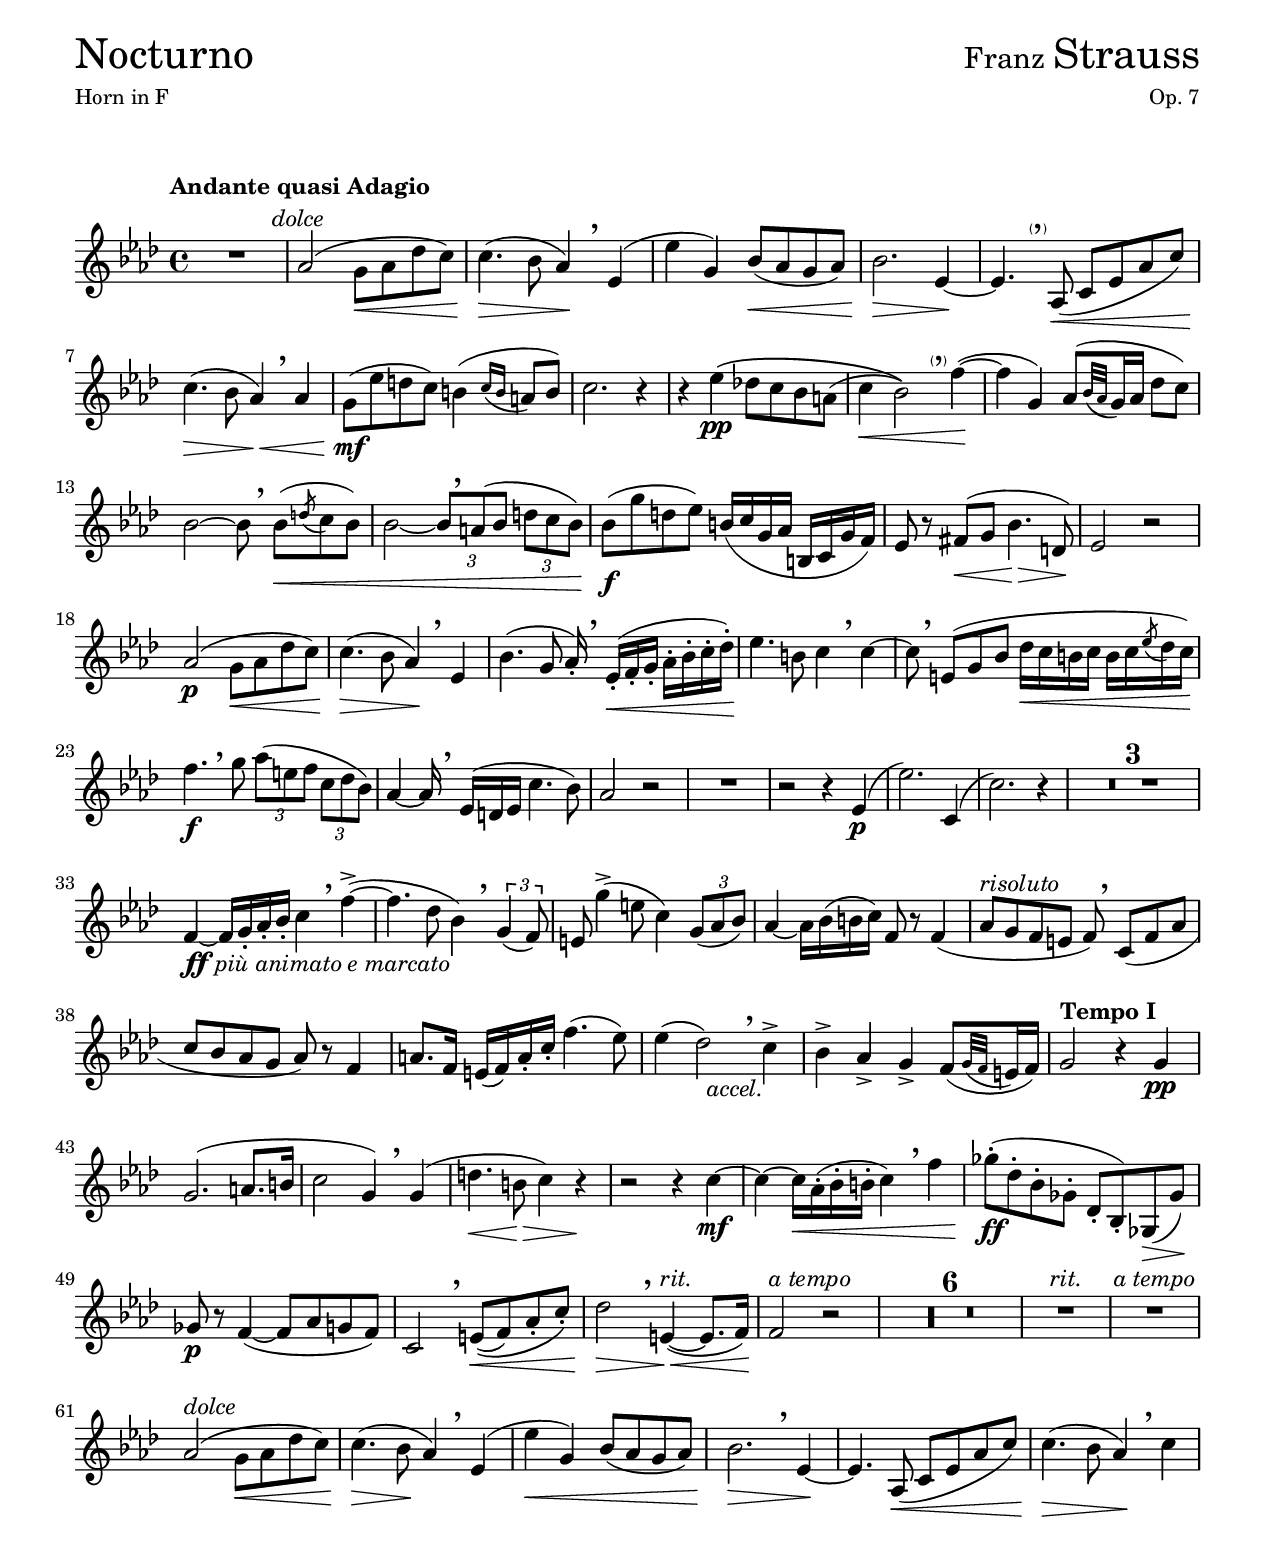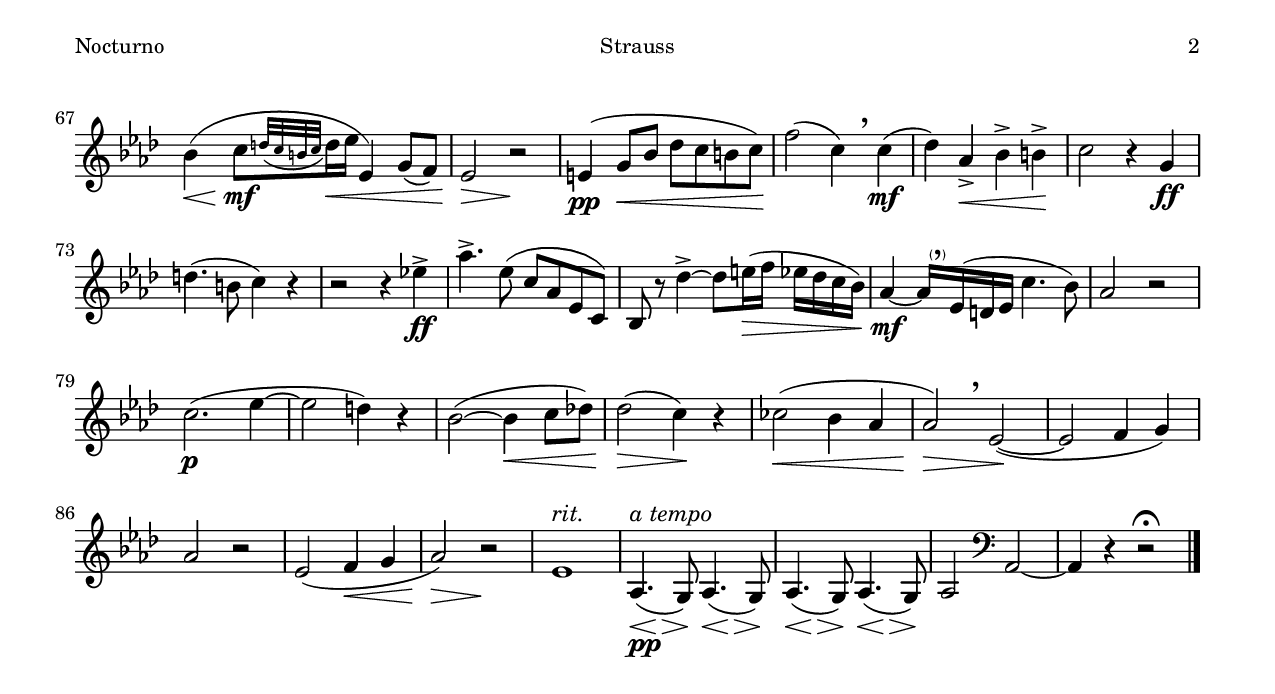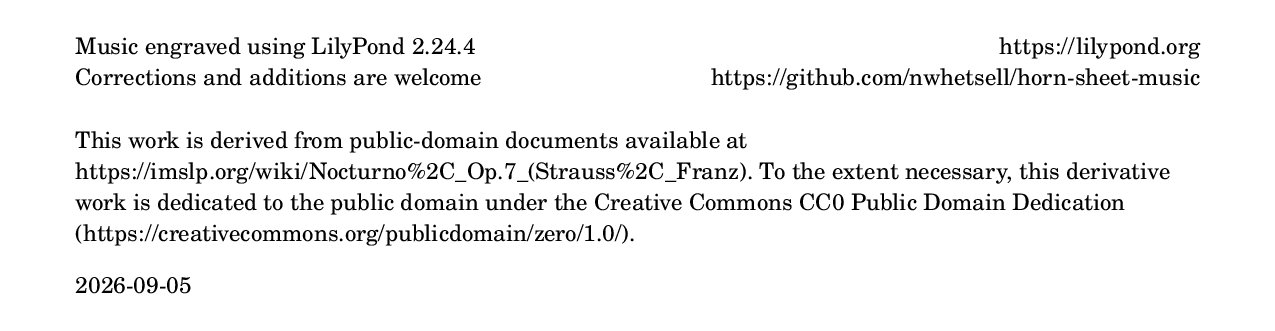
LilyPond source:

\version "2.24.0"

source-url = "https://imslp.org/wiki/Nocturno%2C_Op.7_(Strauss%2C_Franz)"
\header {
  composer-last-name = "Strauss"
  composer-first-name = "Franz"
  title = "Nocturno"
  opus = "Op. 7"
  instrument = "Horn in F"
}

\include "../titling.ily"
\include "settings.ily"

\pointAndClickOff

\layout {
  \context {
    \Score
    skipBars = ##t
    \override BreathingSign.Y-offset = #3
    #(if preserve-line-breaks? #{
      \override NonMusicalPaperColumn.line-break-permission = ##f
    #})
  }
}

\score {
  \new Staff <<
    \new Voice \relative {
      \language "english"

      \transposition f

      \key a-flat \major
      \time 4/4

      \once \override Score.MetronomeMark.padding = #4
      \tempo "Andante quasi Adagio"

      R1

      a-flat'2^\markup { \center-align \italic "dolce" }( g8 \< a-flat d-flat c) |
      c4.( \> b-flat8 a-flat4) \! \breathe e-flat( |
      e-flat'4 g,) b-flat8( \< a-flat g a-flat) |
      b-flat2. \> e-flat,4~ \! |
      e-flat4. \parenthesize \breathe a-flat,8( \< c e-flat a-flat c) |
      c4.( \> b-flat8 a-flat4) \< \breathe a-flat |
      g8( \mf e-flat' d c) b4( \appoggiatura { c16 b } a8 b) |
      c2. r4 |
      r4 e-flat4\( \pp d-flat!8 c b-flat a( |
      c4 \< b-flat2)\) \parenthesize \breathe f'4~( \! |
      f4 g,) a-flat8([ \appoggiatura { b-flat32 a-flat } g16 a-flat] d-flat8 c) |
      b-flat2~8 \breathe b-flat( \< \acciaccatura d c b-flat) |
      b-flat2~ \tuplet 3/2 4 { \once \tupletDown b-flat8[ \tweak Y-offset #4 \breathe a( b-flat] d c b-flat) } |
      b-flat8( \f g' d e-flat) b16( c g a-flat b, c g' f) |
      e-flat8 r8 f-sharp( \< g b-flat4. \> d,8) \! |
      e-flat2 r |
      a-flat2( \p g8 \< a-flat d-flat c) |
      c4.( \> b-flat8 a-flat4) \! \breathe e-flat |
      b-flat'4.( g8 a-flat16-.) \breathe e-flat-.( \< f-. g-. a-flat-. b-flat-. c-. d-flat-.) \! |
      e-flat4. b8 c4 \breathe c~ |
      c8 \breathe e,( g b-flat d-flat16 \< c b c b c \acciaccatura e-flat8 d-flat16 c) |
      f4. \f \breathe g8 \tuplet 3/2 4 { a-flat( e f c d-flat b-flat) }
      a-flat4~16 \breathe e-flat16( d e-flat c'4. b-flat8) |
      a-flat2 r |

      R1
      r2 r4 e-flat( \p |
      e-flat'2.) c,4( |
      c'2.) r4 |
      R1*3

      f,4~_\markup { \dynamic "ff" \italic "più animato e marcato" } f16 g-. a-flat-. b-flat-. c4 \breathe f~->( |
      f4. d-flat8 b-flat4) \breathe \tuplet 3/2 { g4( f8) } |
      e8 g'4->( e8 c4) \tuplet 3/2 { g8( a-flat b-flat) } |
      a-flat4~16 b-flat( b c) f,8 r f4( |
      a-flat8^\markup { \italic "risoluto" } g f e f) \breathe c( f a-flat |
      c b-flat a-flat g a-flat) r f4 |
      a8. f16 e( f) a-. c-. f4.( e-flat8) |
      e-flat4( d-flat2) \breathe c4->-\markup { \right-align \italic "accel." } |
      b-flat-> a-flat-> g-> \shape #'((0 . 0) (0 . -0.5) (0 . -0.5) (0 . 0)) Slur f8[( \appoggiatura { g32 f } e16 f)] |

      \tempo "Tempo I"
      g2 r4 g \pp |
      g2.( a8. b16 |
      c2 g4) \breathe g( |
      d'4. \< b8 \> c4) r \! |
      r2 r4 c~ \mf |
      c~16 \< a-flat16-.( b-flat-. b-. c4) \breathe f |
      g-flat8-.( \ff d-flat-. b-flat-. g-flat-. d-flat-. b-flat-.) g-flat( \> g-flat') \! |
      g-flat \p r f4~( f8 a-flat g f) |
      c2 \breathe e8\(( \< f) a-flat-. c-.\) |
      d-flat2 \> \breathe e,4~^\markup { \combine
        \italic "rit."
        \transparent "p" % This aligns the baselines of “rit.” and “a tempo”.
      }( \< e8. f16) \! |
      f2^\markup { \italic "a tempo" } r |

      R1*6
      R1^\markup { \combine \italic "rit." \transparent "p" }
      R1^\markup { \italic "a tempo" }
      a-flat2^\markup { \italic dolce }( g8 \< a-flat d-flat c) |
      c4.( \> b-flat8 \! a-flat4) \breathe e-flat( |
      e-flat'4 \< g,) b-flat8( a-flat g a-flat) |
      b-flat2. \> \breathe e-flat,4~ \! |
      e-flat4. a-flat,8( \< c e-flat a-flat c) |
      c4.( \> b-flat8 a-flat4) \! \breathe c |
      b-flat4( \tweak minimum-length #4 \< c8[ \mf \appoggiatura { d32 c b c } d16 \< e-flat] e-flat,4) g8( f) |
      e-flat2 \> r \! |
      e4( \pp g8 \< b-flat d-flat c b c) \! |
      f2( c4) \breathe c( \mf |
      d-flat4) a-flat-> \< b-flat-> b-> \! |
      c2 r4 g \ff |
      d'4.( b8 c4) r |
      r2 r4 e-flat!-> \ff |
      a-flat4.-> e-flat8( c a-flat e-flat c) |
      b-flat8 r d-flat'4->~8 e16( \> f e-flat d-flat c b-flat) |
      a-flat4~ \mf a-flat16[ \parenthesize \breathe e-flat16( d e-flat] c'4. b-flat8) |
      a-flat2 r |

      c2.( \p e-flat4~ |
      e-flat2 d4) r |
      b-flat2~( b-flat4 \< c8 d-flat!)
      d-flat2( \> c4) \! r |
      c-flat2( \< b-flat4 a-flat |
      a-flat2) \> \breathe e-flat2~( \! |
      e-flat2 f4 g) |
      a-flat2 r |
      e-flat2( f4 \< g |
      a-flat2) \> r \! |
      e-flat1^\markup { \combine \italic "rit." \transparent "p" } |
      <>^\markup { \italic "a tempo" }_\markup { \dynamic "pp" }
      \repeat unfold 4 {
        <<
          { a-flat,4.( g8) }
          { s4*2/3 \tweak shorten-pair #'(0 . -0.75) \< s \tweak shorten-pair #'(0.75 . -1.5) \> s \! }
        >>
      } |
      a-flat2 \clef \bass-clef-name a-flat,2~ |
      a-flat4 r r2\fermata | \bar "|."
    }

    #(if preserve-line-breaks? #{ \new Voice {
      s1*6 \break
      s1*5 \break
      s1*4 \break
      s1*5 \break
      s1*4 \break
      s1*9 \break
      s1*3 \break
      s1*4 \break
      s1*5 \break
      s1*4 \break
      s1*11 \break
      s1*4 \break
      s1*3 \break
      \repeat unfold 2 { s1*4 \break }
      s1*3 \break
      \repeat unfold 2 { s1*5 \break }
    } #})
  >>
}

\bookpart {
  \paper {
    bookTitleMarkup = ##f
    scoreTitleMarkup = ##f
    evenHeaderMarkup = ##f
    oddHeaderMarkup = \evenHeaderMarkup
  }
  \colophon
}
